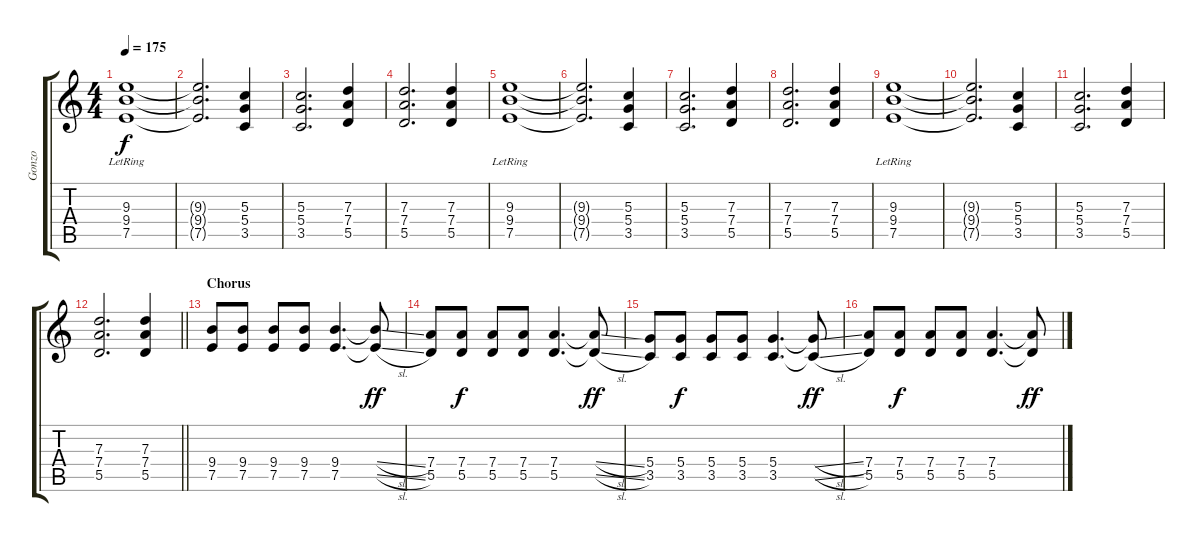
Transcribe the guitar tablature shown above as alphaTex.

\track ("Gonzo" "Gonzo") {instrument distortionguitar}
\staff {score tabs}
\tuning (E4 B3 G3 D3 A2 E2) {hide}
\ts (4 4)
\tempo 175
\clef g2
\ks c
(9.3{lr} 9.4{lr} 7.5{lr}).1{dy f} |
(9.3{t} 9.4{t} 7.5{t}).2{d} (5.3 5.4 3.5).4 |
(5.3 5.4 3.5).2{d} (7.3 7.4 5.5).4 |
(7.3 7.4 5.5).2{d} (7.3 7.4 5.5).4 |
(9.3{lr} 9.4{lr} 7.5{lr}).1 |
(9.3{t} 9.4{t} 7.5{t}).2{d} (5.3 5.4 3.5).4 |
(5.3 5.4 3.5).2{d} (7.3 7.4 5.5).4 |
(7.3 7.4 5.5).2{d} (7.3 7.4 5.5).4 |
(9.3{lr} 9.4{lr} 7.5{lr}).1 |
(9.3{t} 9.4{t} 7.5{t}).2{d} (5.3 5.4 3.5).4 |
(5.3 5.4 3.5).2{d} (7.3 7.4 5.5).4 |
\barLineRight lightlight
(7.3 7.4 5.5).2{d} (7.3 7.4 5.5).4 |
\section ("" "Chorus")
(9.4 7.5).8 (9.4 7.5).8 (9.4 7.5).8 (9.4 7.5).8 (9.4 7.5).4{d} (9.4{sl t} 7.5{sl t}).8{dy ff} |
(7.4 5.5).8 (7.4 5.5).8{dy f} (7.4 5.5).8 (7.4 5.5).8 (7.4 5.5).4{d} (7.4{sl t} 5.5{sl t}).8{dy ff} |
(5.4 3.5).8 (5.4 3.5).8{dy f} (5.4 3.5).8 (5.4 3.5).8 (5.4 3.5).4{d} (5.4{sl t} 3.5{sl t}).8{dy ff} |
(7.4 5.5).8 (7.4 5.5).8{dy f} (7.4 5.5).8 (7.4 5.5).8 (7.4 5.5).4{d} (7.4{sl t} 5.5{sl t}).8{dy ff}
